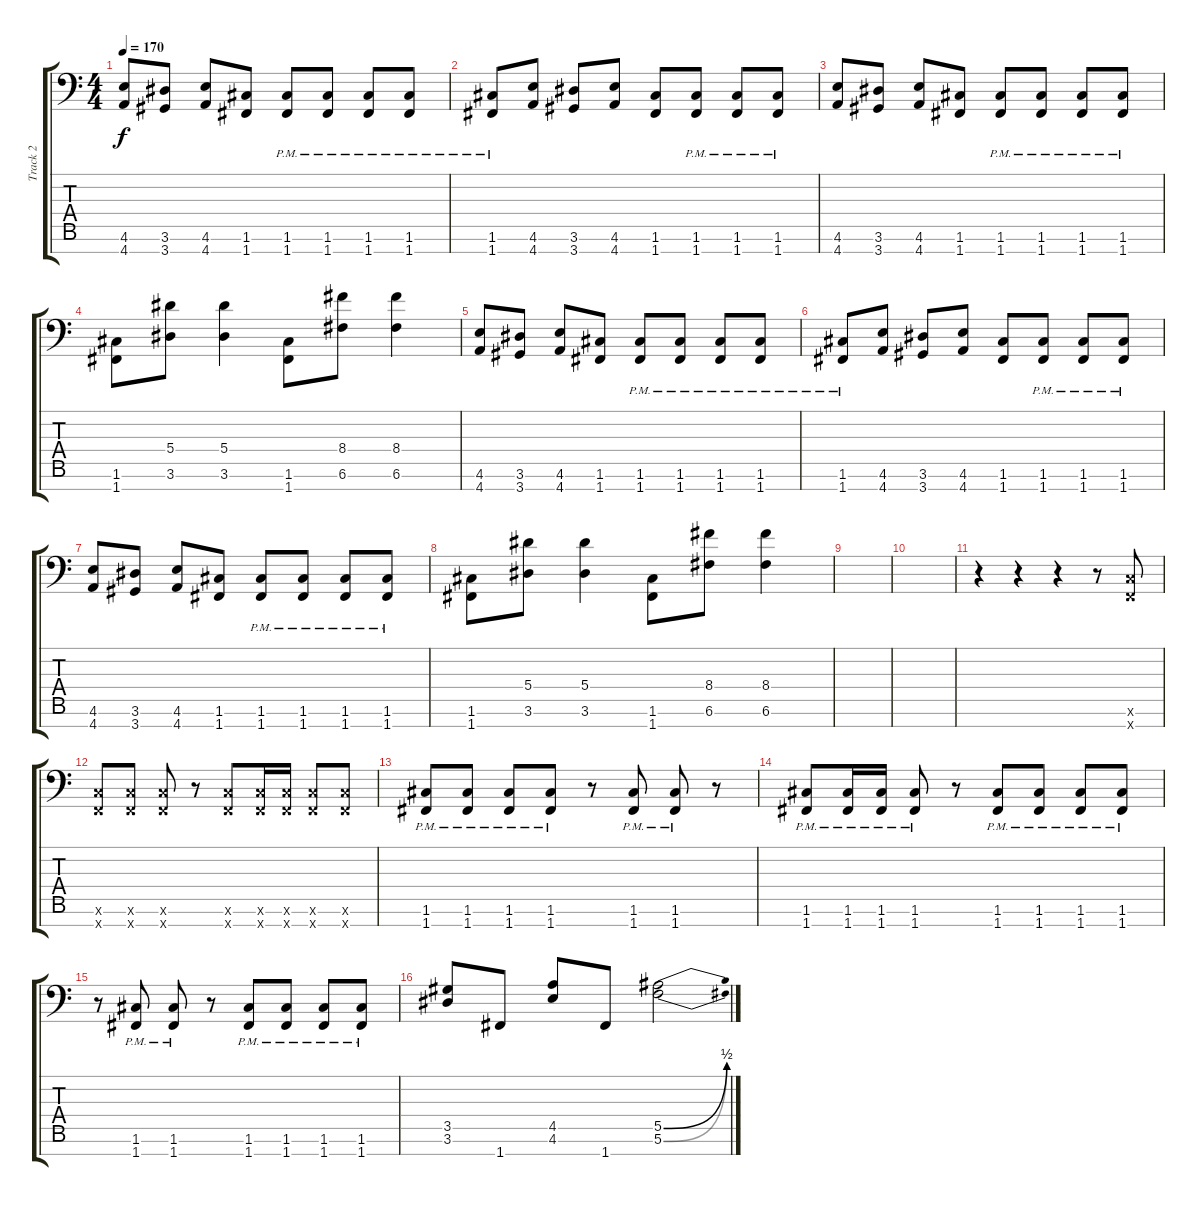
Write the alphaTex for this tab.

\track ("Track 2" "Track 2") {instrument overdrivenguitar}
\staff {score tabs}
\tuning (C4 G3 Eb3 Bb2 F2 C2 F1) {hide}
\ts (4 4)
\tempo 170
\clef f4
\ks c
(4.6 4.7).8{dy f} (3.6 3.7).8 (4.6 4.7).8 (1.6 1.7).8 (1.6{pm} 1.7{pm}).8 (1.6{pm} 1.7{pm}).8 (1.6{pm} 1.7{pm}).8 (1.6{pm} 1.7{pm}).8 |
(1.6{pm} 1.7{pm}).8 (4.6 4.7).8 (3.6 3.7).8 (4.6 4.7).8 (1.6 1.7).8 (1.6{pm} 1.7{pm}).8 (1.6{pm} 1.7{pm}).8 (1.6{pm} 1.7{pm}).8 |
(4.6 4.7).8 (3.6 3.7).8 (4.6 4.7).8 (1.6 1.7).8 (1.6{pm} 1.7{pm}).8 (1.6{pm} 1.7{pm}).8 (1.6{pm} 1.7{pm}).8 (1.6{pm} 1.7{pm}).8 |
(1.6 1.7).8 (5.4 3.6).8 (5.4 3.6).4 (1.6 1.7).8 (8.4 6.6).8 (8.4 6.6).4 |
(4.6 4.7).8 (3.6 3.7).8 (4.6 4.7).8 (1.6 1.7).8 (1.6{pm} 1.7{pm}).8 (1.6{pm} 1.7{pm}).8 (1.6{pm} 1.7{pm}).8 (1.6{pm} 1.7{pm}).8 |
(1.6{pm} 1.7{pm}).8 (4.6 4.7).8 (3.6 3.7).8 (4.6 4.7).8 (1.6 1.7).8 (1.6{pm} 1.7{pm}).8 (1.6{pm} 1.7{pm}).8 (1.6{pm} 1.7{pm}).8 |
(4.6 4.7).8 (3.6 3.7).8 (4.6 4.7).8 (1.6 1.7).8 (1.6{pm} 1.7{pm}).8 (1.6{pm} 1.7{pm}).8 (1.6{pm} 1.7{pm}).8 (1.6{pm} 1.7{pm}).8 |
(1.6 1.7).8 (5.4 3.6).8 (5.4 3.6).4 (1.6 1.7).8 (8.4 6.6).8 (8.4 6.6).4 |
|
|
r.4 r.4 r.4 r.8 (0.6{x} 0.7{x}).8 |
(0.6{x} 0.7{x}).8 (0.6{x} 0.7{x}).8 (0.6{x} 0.7{x}).8 r.8 (0.6{x} 0.7{x}).8 (0.6{x} 0.7{x}).16 (0.6{x} 0.7{x}).16 (0.6{x} 0.7{x}).8 (0.6{x} 0.7{x}).8 |
(1.6{pm} 1.7{pm}).8 (1.6{pm} 1.7{pm}).8 (1.6{pm} 1.7{pm}).8 (1.6{pm} 1.7{pm}).8 r.8 (1.6{pm} 1.7{pm}).8 (1.6{pm} 1.7{pm}).8 r.8 |
(1.6{pm} 1.7{pm}).8 (1.6{pm} 1.7{pm}).16 (1.6{pm} 1.7{pm}).16 (1.6{pm} 1.7{pm}).8 r.8 (1.6{pm} 1.7{pm}).8 (1.6{pm} 1.7{pm}).8 (1.6{pm} 1.7{pm}).8 (1.6{pm} 1.7{pm}).8 |
r.8 (1.6{pm} 1.7{pm}).8 (1.6{pm} 1.7{pm}).8 r.8 (1.6{pm} 1.7{pm}).8 (1.6{pm} 1.7{pm}).8 (1.6{pm} 1.7{pm}).8 (1.6{pm} 1.7{pm}).8 |
(3.5 3.6).8 1.7.8 (4.5 4.6).8 1.7.8 (5.5{be (bend 0 0 60 2)} 5.6{be (bend 0 0 60 2)}).2
